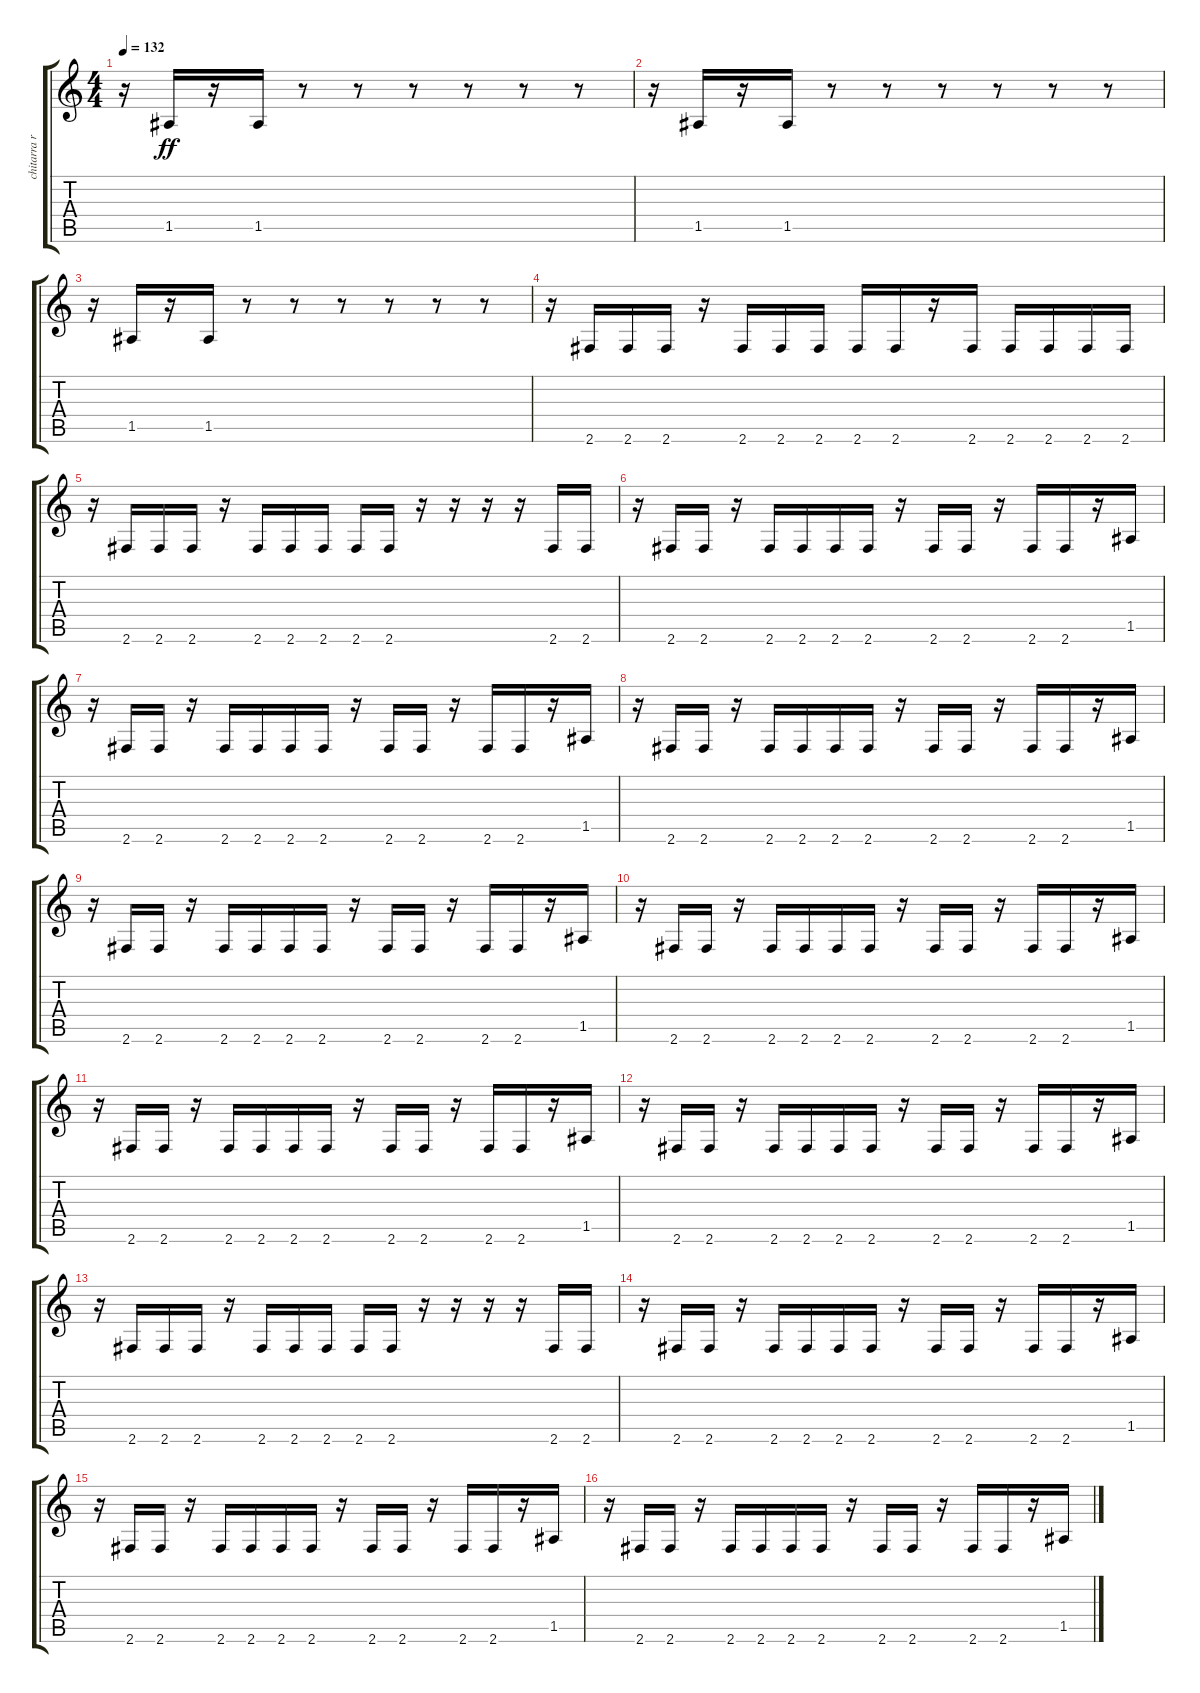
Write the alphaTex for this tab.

\track ("chitarra ritmica" "chitarra r") {instrument overdrivenguitar}
\staff {score tabs}
\tuning (E4 B3 G3 D3 A2 E2) {hide}
\ts (4 4)
\tempo 132
\clef g2
\ks c
r.16{dy ff} 1.5.16 r.16 1.5.16 r.8 r.8 r.8 r.8 r.8 r.8 |
r.16 1.5.16 r.16 1.5.16 r.8 r.8 r.8 r.8 r.8 r.8 |
r.16 1.5.16 r.16 1.5.16 r.8 r.8 r.8 r.8 r.8 r.8 |
r.16 2.6.16 2.6.16 2.6.16 r.16 2.6.16 2.6.16 2.6.16 2.6.16 2.6.16 r.16 2.6.16 2.6.16 2.6.16 2.6.16 2.6.16 |
r.16 2.6.16 2.6.16 2.6.16 r.16 2.6.16 2.6.16 2.6.16 2.6.16 2.6.16 r.16 r.16 r.16 r.16 2.6.16 2.6.16 |
r.16 2.6.16 2.6.16 r.16 2.6.16 2.6.16 2.6.16 2.6.16 r.16 2.6.16 2.6.16 r.16 2.6.16 2.6.16 r.16 1.5.16 |
r.16 2.6.16 2.6.16 r.16 2.6.16 2.6.16 2.6.16 2.6.16 r.16 2.6.16 2.6.16 r.16 2.6.16 2.6.16 r.16 1.5.16 |
r.16 2.6.16 2.6.16 r.16 2.6.16 2.6.16 2.6.16 2.6.16 r.16 2.6.16 2.6.16 r.16 2.6.16 2.6.16 r.16 1.5.16 |
r.16 2.6.16 2.6.16 r.16 2.6.16 2.6.16 2.6.16 2.6.16 r.16 2.6.16 2.6.16 r.16 2.6.16 2.6.16 r.16 1.5.16 |
r.16 2.6.16 2.6.16 r.16 2.6.16 2.6.16 2.6.16 2.6.16 r.16 2.6.16 2.6.16 r.16 2.6.16 2.6.16 r.16 1.5.16 |
r.16 2.6.16 2.6.16 r.16 2.6.16 2.6.16 2.6.16 2.6.16 r.16 2.6.16 2.6.16 r.16 2.6.16 2.6.16 r.16 1.5.16 |
r.16 2.6.16 2.6.16 r.16 2.6.16 2.6.16 2.6.16 2.6.16 r.16 2.6.16 2.6.16 r.16 2.6.16 2.6.16 r.16 1.5.16 |
r.16 2.6.16 2.6.16 2.6.16 r.16 2.6.16 2.6.16 2.6.16 2.6.16 2.6.16 r.16 r.16 r.16 r.16 2.6.16 2.6.16 |
r.16 2.6.16 2.6.16 r.16 2.6.16 2.6.16 2.6.16 2.6.16 r.16 2.6.16 2.6.16 r.16 2.6.16 2.6.16 r.16 1.5.16 |
r.16 2.6.16 2.6.16 r.16 2.6.16 2.6.16 2.6.16 2.6.16 r.16 2.6.16 2.6.16 r.16 2.6.16 2.6.16 r.16 1.5.16 |
r.16 2.6.16 2.6.16 r.16 2.6.16 2.6.16 2.6.16 2.6.16 r.16 2.6.16 2.6.16 r.16 2.6.16 2.6.16 r.16 1.5.16
